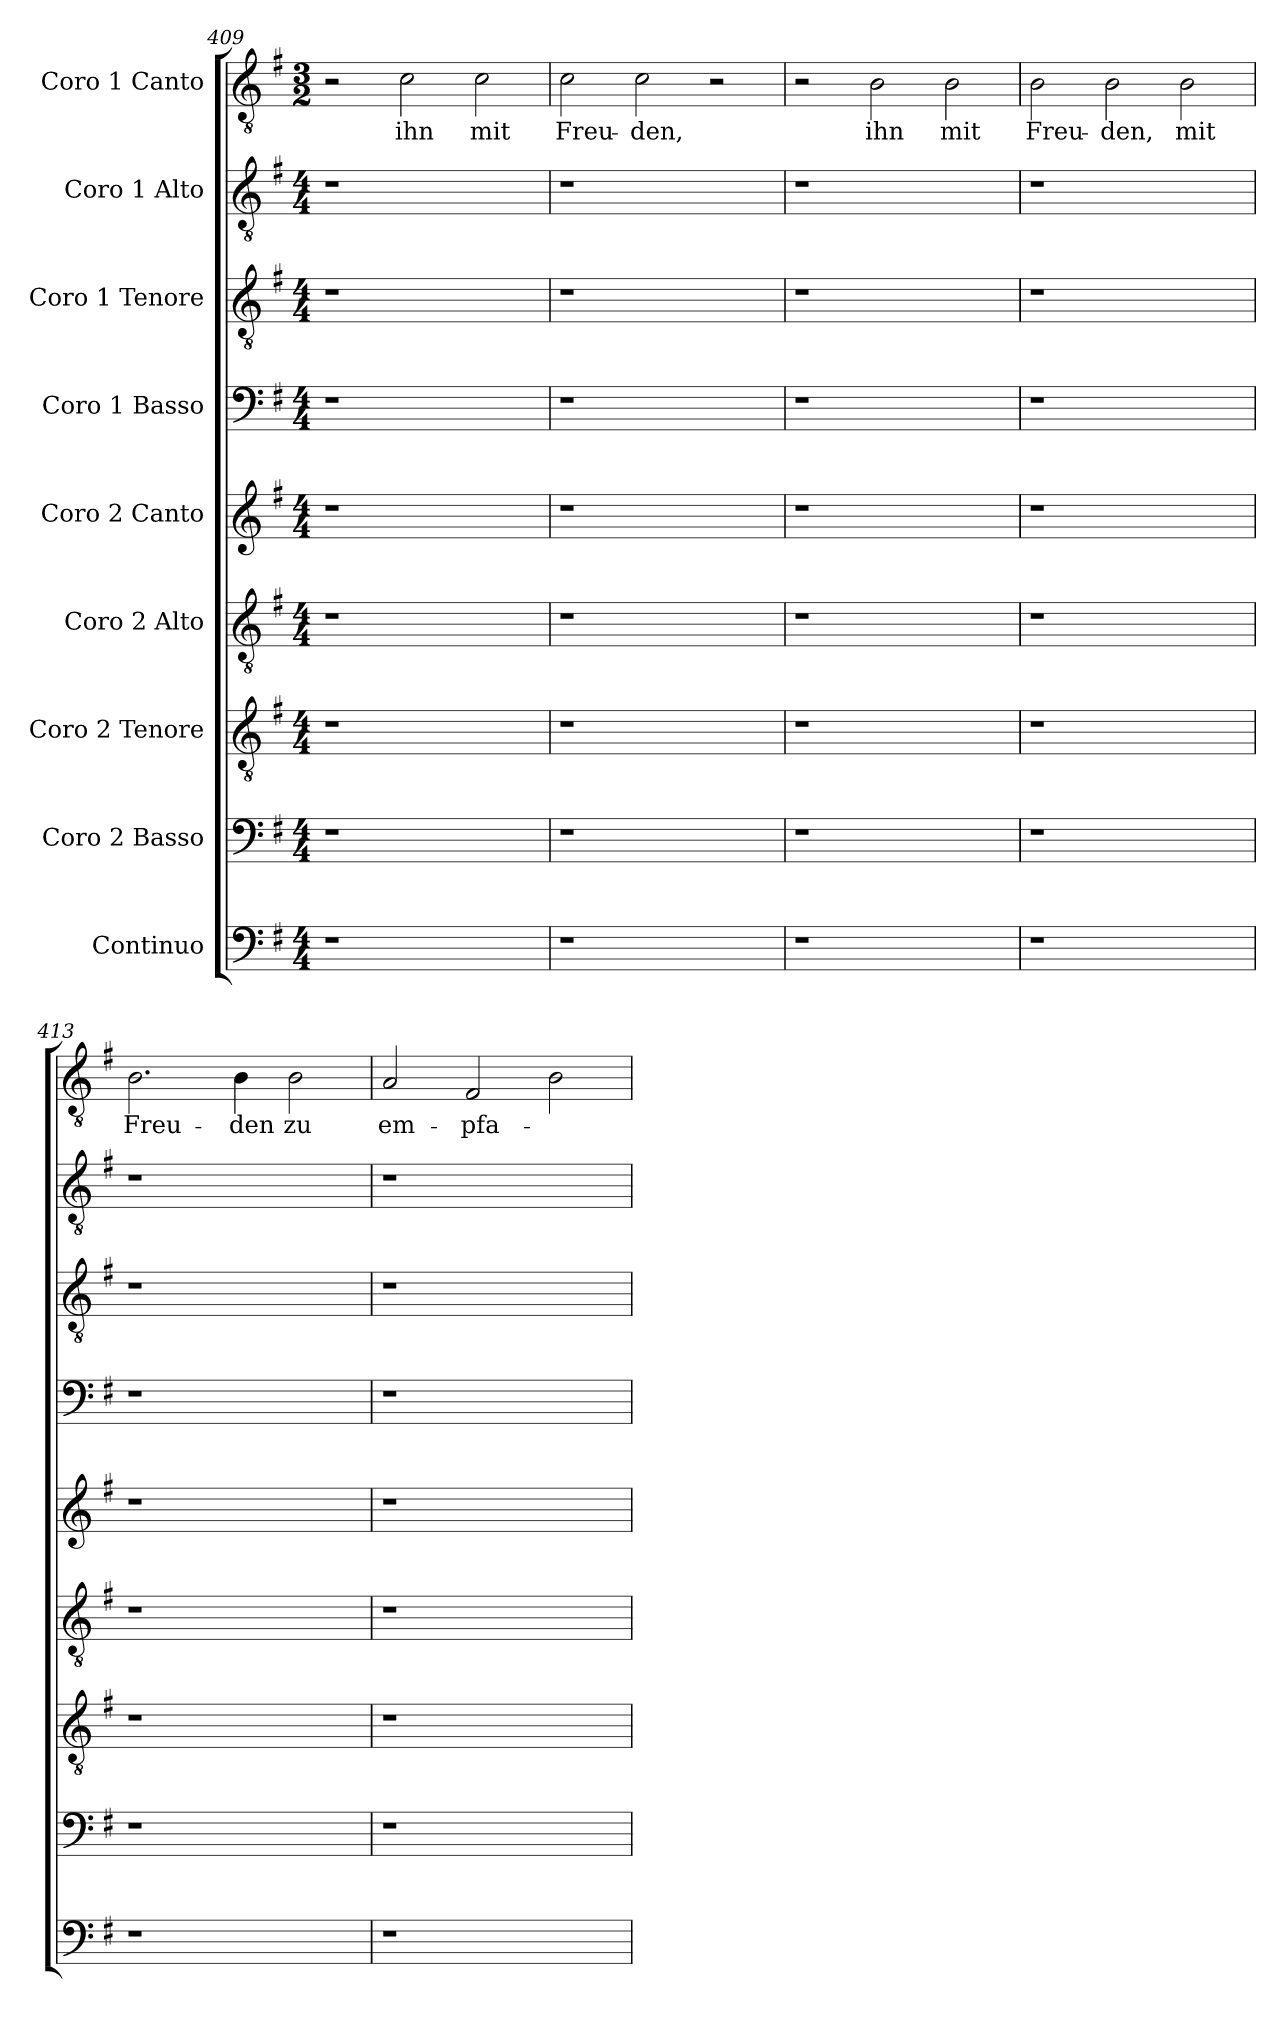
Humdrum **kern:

**kern	**kern	**kern	**kern	**kern	**kern	**kern	**kern	**kern	**text
*part9	*part8	*part7	*part6	*part5	*part4	*part3	*part2	*part1	*part1
*staff9	*staff8	*staff7	*staff6	*staff5	*staff4	*staff3	*staff2	*staff1	*staff1
*I"Continuo	*I"Coro 2  Basso	*I"Coro 2  Tenore	*I"Coro 2  Alto	*I"Coro 2  Canto	*I"Coro 1  Basso	*I"Coro 1  Tenore	*I"Coro 1  Alto	*I"Coro 1  Canto	*
!!LO:LB:g=z
*clefF4	*clefF4	*clefGv2	*clefGv2	*clefG2	*clefF4	*clefGv2	*clefGv2	*clefGv2	*
*k[f#]	*k[f#]	*k[f#]	*k[f#]	*k[f#]	*k[f#]	*k[f#]	*k[f#]	*k[f#]	*
*G:	*G:	*G:	*G:	*G:	*G:	*G:	*G:	*G:	*
*M4/4	*M4/4	*M4/4	*M4/4	*M4/4	*M4/4	*M4/4	*M4/4	*M3/2	*
=409	=409	=409	=409	=409	=409	=409	=409	=409	=409
1r	1r	1r	1r	1r	1r	1r	1r	2r	.
!	!	!	!	!	!	!	!	!	!LO:LY:b:cj
.	.	.	.	.	.	.	.	2c\	ihn
!	!	!	!	!	!	!	!	!	!LO:LY:b:cj
2ryy	2ryy	2ryy	2ryy	2ryy	2ryy	2ryy	2ryy	2c\	mit
=410	=410	=410	=410	=410	=410	=410	=410	=410	=410
!	!	!	!	!	!	!	!	!	!LO:LY:b:cj
1r	1r	1r	1r	1r	1r	1r	1r	2c\	Freu-
!	!	!	!	!	!	!	!	!	!LO:LY:b:cj
.	.	.	.	.	.	.	.	2c\	-den,
2ryy	2ryy	2ryy	2ryy	2ryy	2ryy	2ryy	2ryy	2r	.
=411	=411	=411	=411	=411	=411	=411	=411	=411	=411
1r	1r	1r	1r	1r	1r	1r	1r	2r	.
!	!	!	!	!	!	!	!	!	!LO:LY:b:cj
.	.	.	.	.	.	.	.	2B\	ihn
!	!	!	!	!	!	!	!	!	!LO:LY:b:cj
2ryy	2ryy	2ryy	2ryy	2ryy	2ryy	2ryy	2ryy	2B\	mit
=412	=412	=412	=412	=412	=412	=412	=412	=412	=412
!	!	!	!	!	!	!	!	!	!LO:LY:b
1r	1r	1r	1r	1r	1r	1r	1r	2B\	Freu-
!	!	!	!	!	!	!	!	!	!LO:LY:b:rj
.	.	.	.	.	.	.	.	2B\	-den,
!	!	!	!	!	!	!	!	!	!LO:LY:b:cj
2ryy	2ryy	2ryy	2ryy	2ryy	2ryy	2ryy	2ryy	2B\	mit
=413	=413	=413	=413	=413	=413	=413	=413	=413	=413
!	!	!	!	!	!	!	!	!	!LO:LY:b:cj
1r	1r	1r	1r	1r	1r	1r	1r	2.B\	Freu-
!	!	!	!	!	!	!	!	!	!LO:LY:b:cj
.	.	.	.	.	.	.	.	4B\	-den
!	!	!	!	!	!	!	!	!	!LO:LY:b:cj
2ryy	2ryy	2ryy	2ryy	2ryy	2ryy	2ryy	2ryy	2B\	zu
=414	=414	=414	=414	=414	=414	=414	=414	=414	=414
!	!	!	!	!	!	!	!	!	!LO:LY:b:cj
1r	1r	1r	1r	1r	1r	1r	1r	2A/	em-
!	!	!	!	!	!	!	!	!	!LO:LY:b:cj
.	.	.	.	.	.	.	.	2F#/	-pfa-
2ryy	2ryy	2ryy	2ryy	2ryy	2ryy	2ryy	2ryy	2B\	.
=	=	=	=	=	=	=	=	=	=
*-	*-	*-	*-	*-	*-	*-	*-	*-	*-
